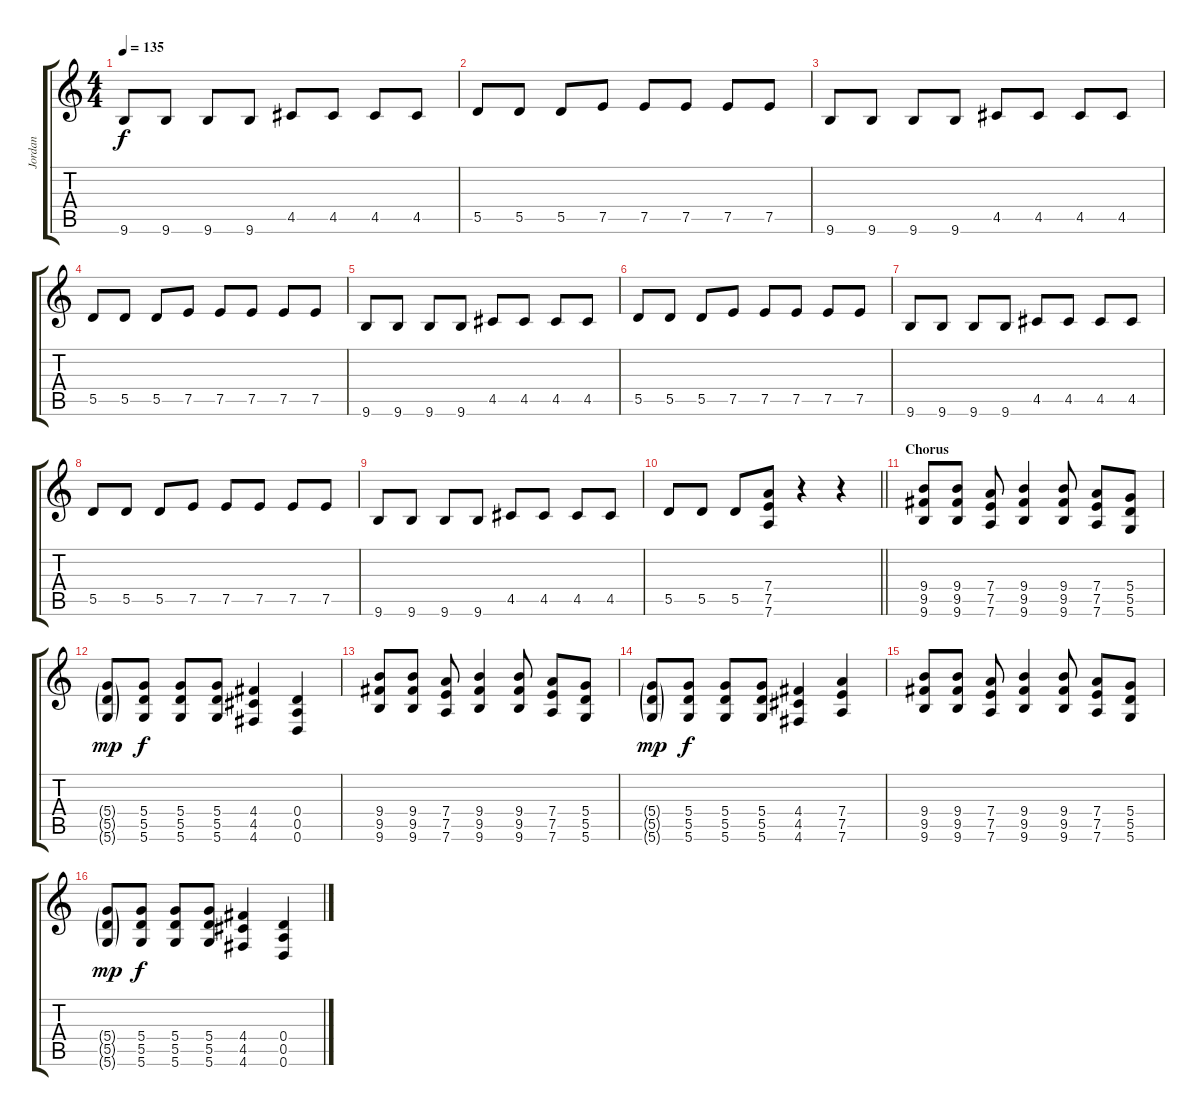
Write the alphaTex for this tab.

\track ("Jordan" "Jordan") {instrument overdrivenguitar}
\staff {score tabs}
\tuning (E4 B3 G3 D3 A2 D2) {hide}
\ts (4 4)
\tempo 135
\clef g2
\ks c
9.6.8{dy f} 9.6.8 9.6.8 9.6.8 4.5.8 4.5.8 4.5.8 4.5.8 |
5.5.8 5.5.8 5.5.8 7.5.8 7.5.8 7.5.8 7.5.8 7.5.8 |
9.6.8 9.6.8 9.6.8 9.6.8 4.5.8 4.5.8 4.5.8 4.5.8 |
5.5.8 5.5.8 5.5.8 7.5.8 7.5.8 7.5.8 7.5.8 7.5.8 |
9.6.8 9.6.8 9.6.8 9.6.8 4.5.8 4.5.8 4.5.8 4.5.8 |
5.5.8 5.5.8 5.5.8 7.5.8 7.5.8 7.5.8 7.5.8 7.5.8 |
9.6.8 9.6.8 9.6.8 9.6.8 4.5.8 4.5.8 4.5.8 4.5.8 |
5.5.8 5.5.8 5.5.8 7.5.8 7.5.8 7.5.8 7.5.8 7.5.8 |
9.6.8 9.6.8 9.6.8 9.6.8 4.5.8 4.5.8 4.5.8 4.5.8 |
\barLineRight lightlight
5.5.8 5.5.8 5.5.8 (7.4 7.5 7.6).8 r.4 r.4 |
\section ("" "Chorus")
(9.4 9.5 9.6).8 (9.4 9.5 9.6).8 (7.4 7.5 7.6).8 (9.4 9.5 9.6).4 (9.4 9.5 9.6).8 (7.4 7.5 7.6).8 (5.4 5.5 5.6).8 |
(5.4{g} 5.5{g} 5.6{g}).8{dy mp} (5.4 5.5 5.6).8{dy f} (5.4 5.5 5.6).8 (5.4 5.5 5.6).8 (4.4 4.5 4.6).4 (0.4 0.5 0.6).4 |
(9.4 9.5 9.6).8 (9.4 9.5 9.6).8 (7.4 7.5 7.6).8 (9.4 9.5 9.6).4 (9.4 9.5 9.6).8 (7.4 7.5 7.6).8 (5.4 5.5 5.6).8 |
(5.4{g} 5.5{g} 5.6{g}).8{dy mp} (5.4 5.5 5.6).8{dy f} (5.4 5.5 5.6).8 (5.4 5.5 5.6).8 (4.4 4.5 4.6).4 (7.4 7.5 7.6).4 |
(9.4 9.5 9.6).8 (9.4 9.5 9.6).8 (7.4 7.5 7.6).8 (9.4 9.5 9.6).4 (9.4 9.5 9.6).8 (7.4 7.5 7.6).8 (5.4 5.5 5.6).8 |
(5.4{g} 5.5{g} 5.6{g}).8{dy mp} (5.4 5.5 5.6).8{dy f} (5.4 5.5 5.6).8 (5.4 5.5 5.6).8 (4.4 4.5 4.6).4 (0.4 0.5 0.6).4
